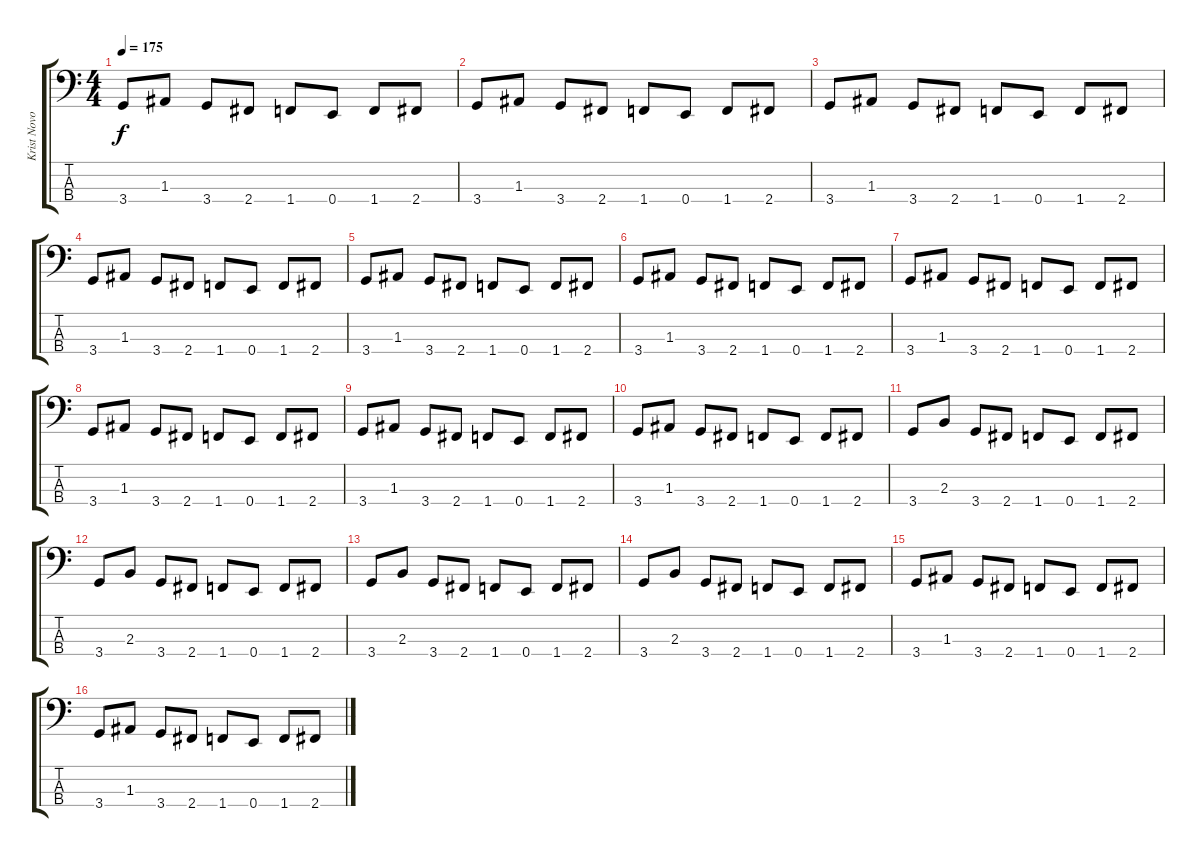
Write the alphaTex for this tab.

\track ("Krist Novoselic" "Krist Novo") {instrument electricbasspick}
\staff {score tabs}
\tuning (G2 D2 A1 E1) {hide}
\ts (4 4)
\tempo 175
\clef f4
\ks c
3.4.8{dy f} 1.3.8 3.4.8 2.4.8 1.4.8 0.4.8 1.4.8 2.4.8 |
3.4.8 1.3.8 3.4.8 2.4.8 1.4.8 0.4.8 1.4.8 2.4.8 |
3.4.8 1.3.8 3.4.8 2.4.8 1.4.8 0.4.8 1.4.8 2.4.8 |
3.4.8 1.3.8 3.4.8 2.4.8 1.4.8 0.4.8 1.4.8 2.4.8 |
3.4.8 1.3.8 3.4.8 2.4.8 1.4.8 0.4.8 1.4.8 2.4.8 |
3.4.8 1.3.8 3.4.8 2.4.8 1.4.8 0.4.8 1.4.8 2.4.8 |
3.4.8 1.3.8 3.4.8 2.4.8 1.4.8 0.4.8 1.4.8 2.4.8 |
3.4.8 1.3.8 3.4.8 2.4.8 1.4.8 0.4.8 1.4.8 2.4.8 |
3.4.8 1.3.8 3.4.8 2.4.8 1.4.8 0.4.8 1.4.8 2.4.8 |
3.4.8 1.3.8 3.4.8 2.4.8 1.4.8 0.4.8 1.4.8 2.4.8 |
3.4.8 2.3.8 3.4.8 2.4.8 1.4.8 0.4.8 1.4.8 2.4.8 |
3.4.8 2.3.8 3.4.8 2.4.8 1.4.8 0.4.8 1.4.8 2.4.8 |
3.4.8 2.3.8 3.4.8 2.4.8 1.4.8 0.4.8 1.4.8 2.4.8 |
3.4.8 2.3.8 3.4.8 2.4.8 1.4.8 0.4.8 1.4.8 2.4.8 |
3.4.8 1.3.8 3.4.8 2.4.8 1.4.8 0.4.8 1.4.8 2.4.8 |
3.4.8 1.3.8 3.4.8 2.4.8 1.4.8 0.4.8 1.4.8 2.4.8
